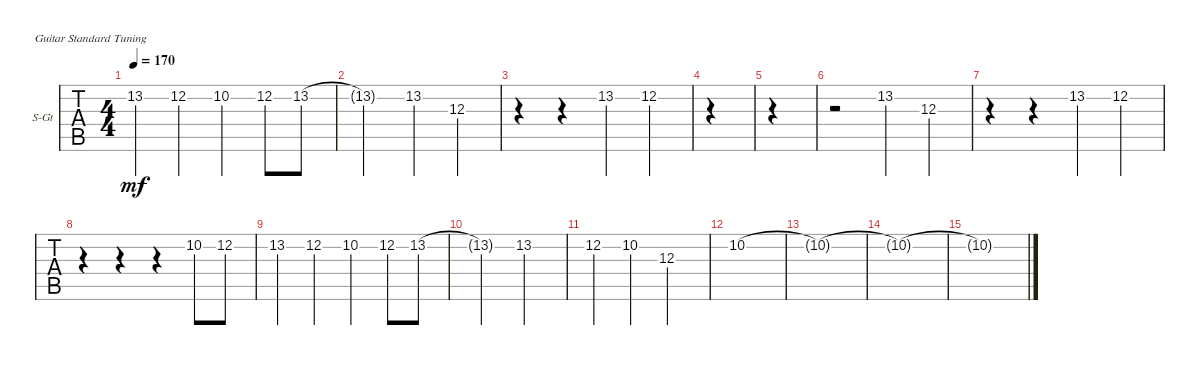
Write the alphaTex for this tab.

\defaultSystemsLayout 4
\bracketExtendMode groupsimilarinstruments
\multiBarRest
\firstSystemTrackNameOrientation horizontal
\otherSystemsTrackNameOrientation horizontal
\track ("Vocals" "S-Gt") {instrument acousticguitarsteel}
\staff {tabs}
\tuning (E4 B3 G3 D3 A2 E2)
\ts (4 4)
\tempo 170
\clef g2
\ks c
13.2.4{dy mf} 12.2.4 10.2.4 12.2.8 13.2.8 |
13.2{t}.2 13.2.4 12.3.4 |
r.4 r.4 13.2.4 12.2.4 |
|
|
r.2 13.2.4 12.3.4 |
r.4 r.4 13.2.4 12.2.4 |
r.4 r.4 r.4 10.2.8 12.2.8 |
13.2.4 12.2.4 10.2.4 12.2.8 13.2.8 |
13.2{t}.2 13.2.2 |
12.2.4 10.2.4 12.3.2 |
10.2.1 |
10.2{t}.1 |
10.2{t}.1 |
10.2{t}.1
